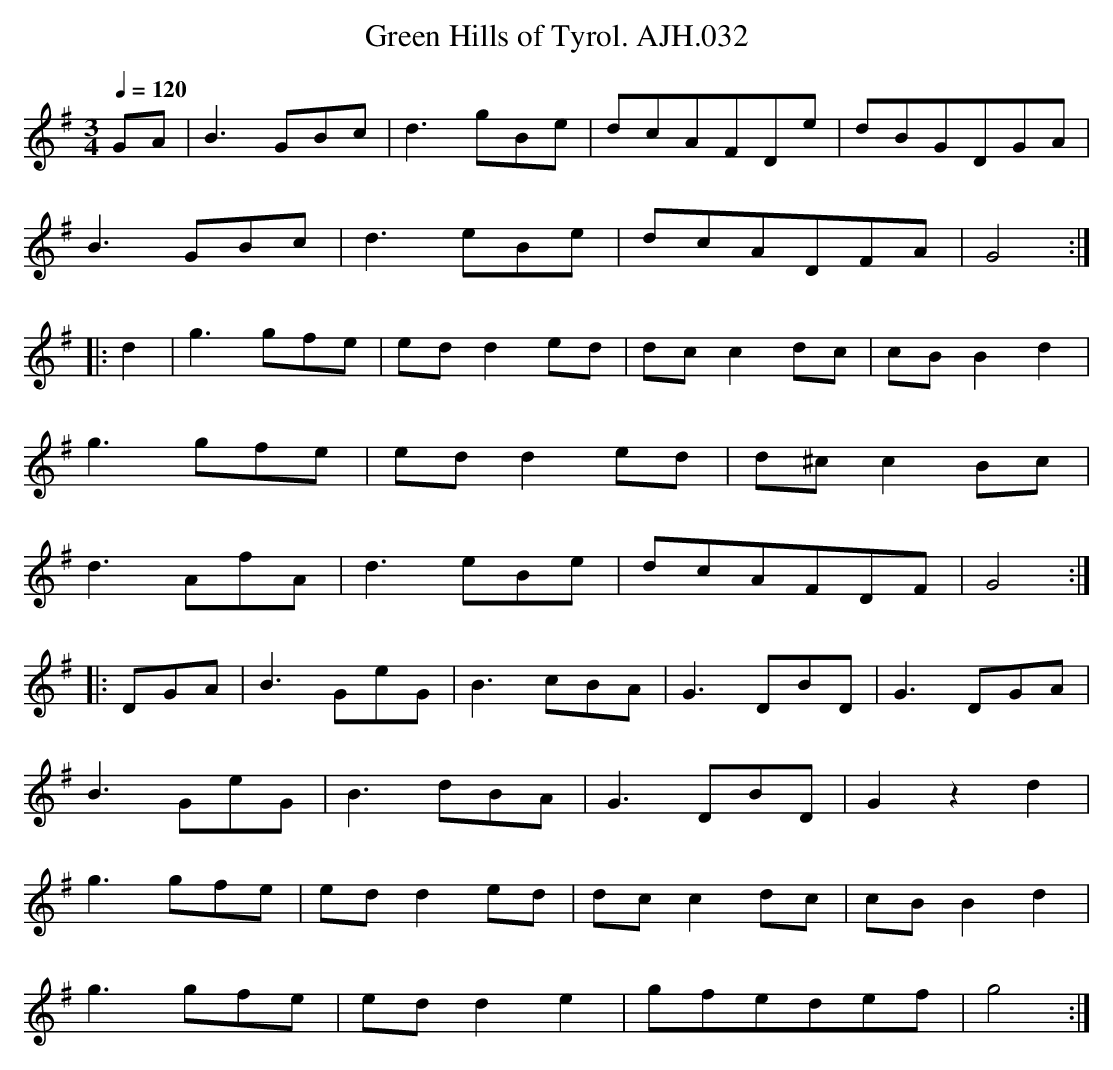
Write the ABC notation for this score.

X:1
T:Green Hills of Tyrol. AJH.032
M:3/4
L:1/8
Q:1/4=120
K:G
GA|B3 GBc|d3 gBe|dcAFDe|dBGDGA|
B3GBc|d3eBe|dcADFA|G4:|
|:d2|g3 gfe|edd2ed|dcc2dc|cBB2d2|
g3gfe|edd2ed|d^cc2Bc|
d3AfA|d3eBe|dcAFDF|G4:|
|:DGA|B3GeG|B3cBA|G3DBD|G3DGA|
B3GeG|B3dBA|G3DBD|G2z2d2|
g3gfe|edd2ed|dcc2dc|cBB2d2|
g3gfe|edd2e2|gfedef|g4:|
